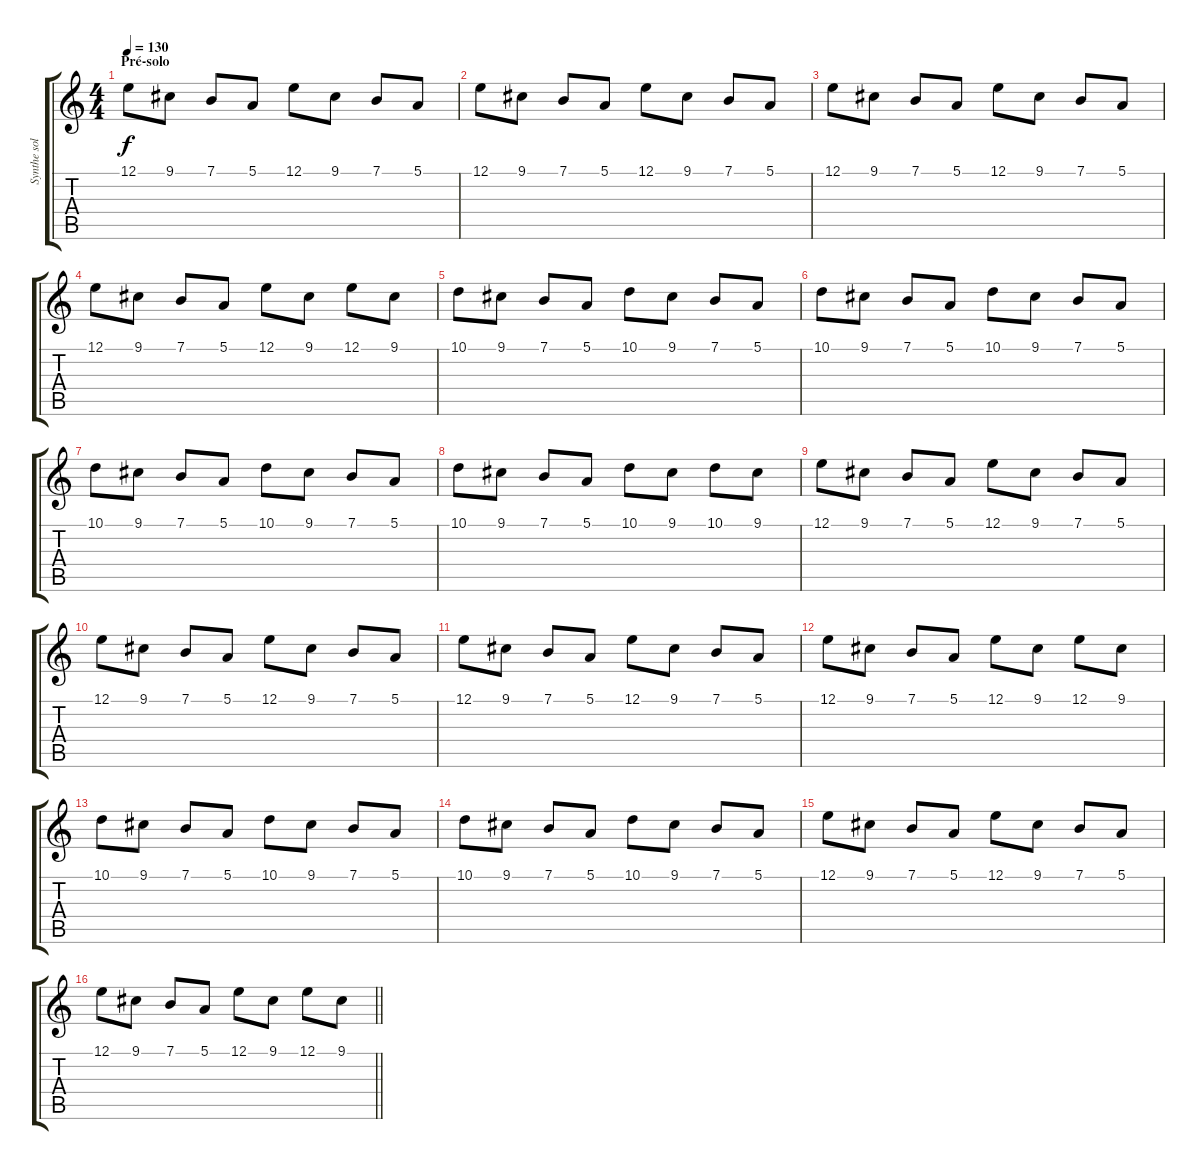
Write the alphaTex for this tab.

\track ("Synthe solo" "Synthe sol") {instrument stringensemble1}
\staff {score tabs}
\tuning (E4 B3 G3 D3 A2 E2) {hide}
\ts (4 4)
\section ("" "Pré-solo")
\tempo 130
\clef g2
\ks c
12.1.8{dy f} 9.1.8 7.1.8 5.1.8 12.1.8 9.1.8 7.1.8 5.1.8 |
12.1.8 9.1.8 7.1.8 5.1.8 12.1.8 9.1.8 7.1.8 5.1.8 |
12.1.8 9.1.8 7.1.8 5.1.8 12.1.8 9.1.8 7.1.8 5.1.8 |
12.1.8 9.1.8 7.1.8 5.1.8 12.1.8 9.1.8 12.1.8 9.1.8 |
10.1.8 9.1.8 7.1.8 5.1.8 10.1.8 9.1.8 7.1.8 5.1.8 |
10.1.8 9.1.8 7.1.8 5.1.8 10.1.8 9.1.8 7.1.8 5.1.8 |
10.1.8 9.1.8 7.1.8 5.1.8 10.1.8 9.1.8 7.1.8 5.1.8 |
10.1.8 9.1.8 7.1.8 5.1.8 10.1.8 9.1.8 10.1.8 9.1.8 |
12.1.8 9.1.8 7.1.8 5.1.8 12.1.8 9.1.8 7.1.8 5.1.8 |
12.1.8 9.1.8 7.1.8 5.1.8 12.1.8 9.1.8 7.1.8 5.1.8 |
12.1.8 9.1.8 7.1.8 5.1.8 12.1.8 9.1.8 7.1.8 5.1.8 |
12.1.8 9.1.8 7.1.8 5.1.8 12.1.8 9.1.8 12.1.8 9.1.8 |
10.1.8 9.1.8 7.1.8 5.1.8 10.1.8 9.1.8 7.1.8 5.1.8 |
10.1.8 9.1.8 7.1.8 5.1.8 10.1.8 9.1.8 7.1.8 5.1.8 |
12.1.8 9.1.8 7.1.8 5.1.8 12.1.8 9.1.8 7.1.8 5.1.8 |
\barLineRight lightlight
12.1.8 9.1.8 7.1.8 5.1.8 12.1.8 9.1.8 12.1.8 9.1.8
